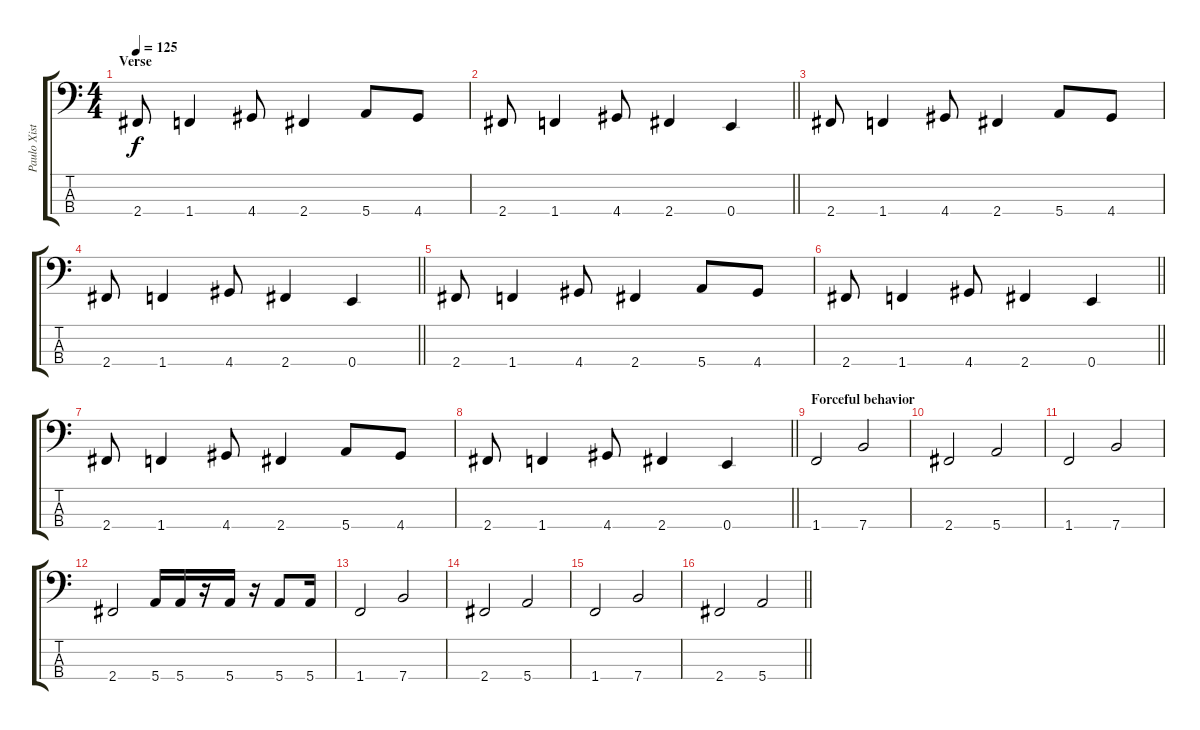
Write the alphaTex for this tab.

\track ("Paulo Xisto" "Paulo Xist") {instrument electricbasspick}
\staff {score tabs}
\tuning (G2 D2 A1 E1) {hide}
\ts (4 4)
\section ("" "Verse")
\tempo 125
\clef f4
\ks c
2.4.8{dy f} 1.4.4 4.4.8 2.4.4 5.4.8 4.4.8 |
\barLineRight lightlight
2.4.8 1.4.4 4.4.8 2.4.4 0.4.4 |
2.4.8 1.4.4 4.4.8 2.4.4 5.4.8 4.4.8 |
\barLineRight lightlight
2.4.8 1.4.4 4.4.8 2.4.4 0.4.4 |
2.4.8 1.4.4 4.4.8 2.4.4 5.4.8 4.4.8 |
\barLineRight lightlight
2.4.8 1.4.4 4.4.8 2.4.4 0.4.4 |
2.4.8 1.4.4 4.4.8 2.4.4 5.4.8 4.4.8 |
\barLineRight lightlight
2.4.8 1.4.4 4.4.8 2.4.4 0.4.4 |
\section ("" "Forceful behavior")
1.4.2 7.4.2 |
2.4.2 5.4.2 |
1.4.2 7.4.2 |
2.4.2 5.4.16 5.4.16 r.16 5.4.16 r.16 5.4.8 5.4.16 |
1.4.2 7.4.2 |
2.4.2 5.4.2 |
1.4.2 7.4.2 |
\barLineRight lightlight
2.4.2 5.4.2
